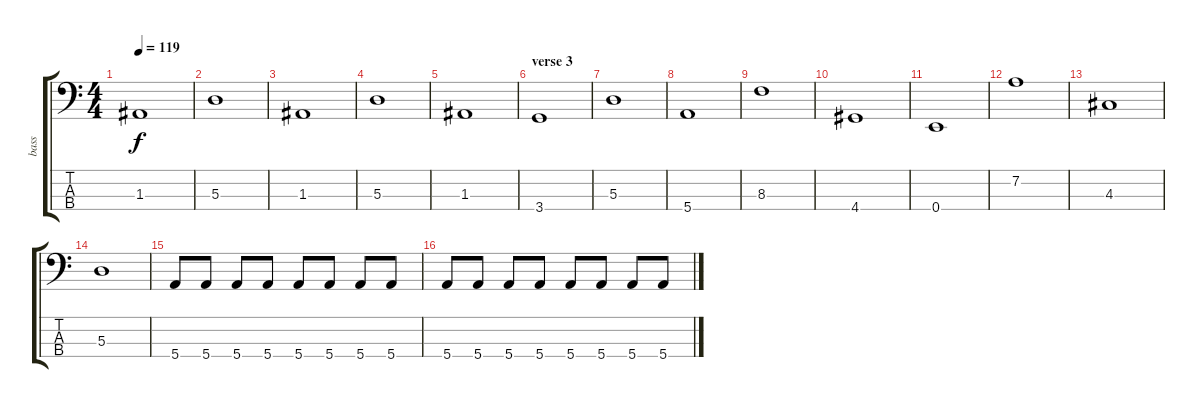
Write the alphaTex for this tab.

\track ("bass" "bass") {instrument electricbassfinger}
\staff {score tabs}
\tuning (G2 D2 A1 E1) {hide}
\ts (4 4)
\tempo 119
\clef f4
\ks c
1.3.1{dy f} |
5.3.1 |
1.3.1 |
5.3.1 |
1.3.1 |
\section ("" "verse 3")
3.4.1 |
5.3.1 |
5.4.1 |
8.3.1 |
4.4.1 |
0.4.1 |
7.2.1 |
4.3.1 |
5.3.1 |
5.4.8 5.4.8 5.4.8 5.4.8 5.4.8 5.4.8 5.4.8 5.4.8 |
5.4.8 5.4.8 5.4.8 5.4.8 5.4.8 5.4.8 5.4.8 5.4.8
